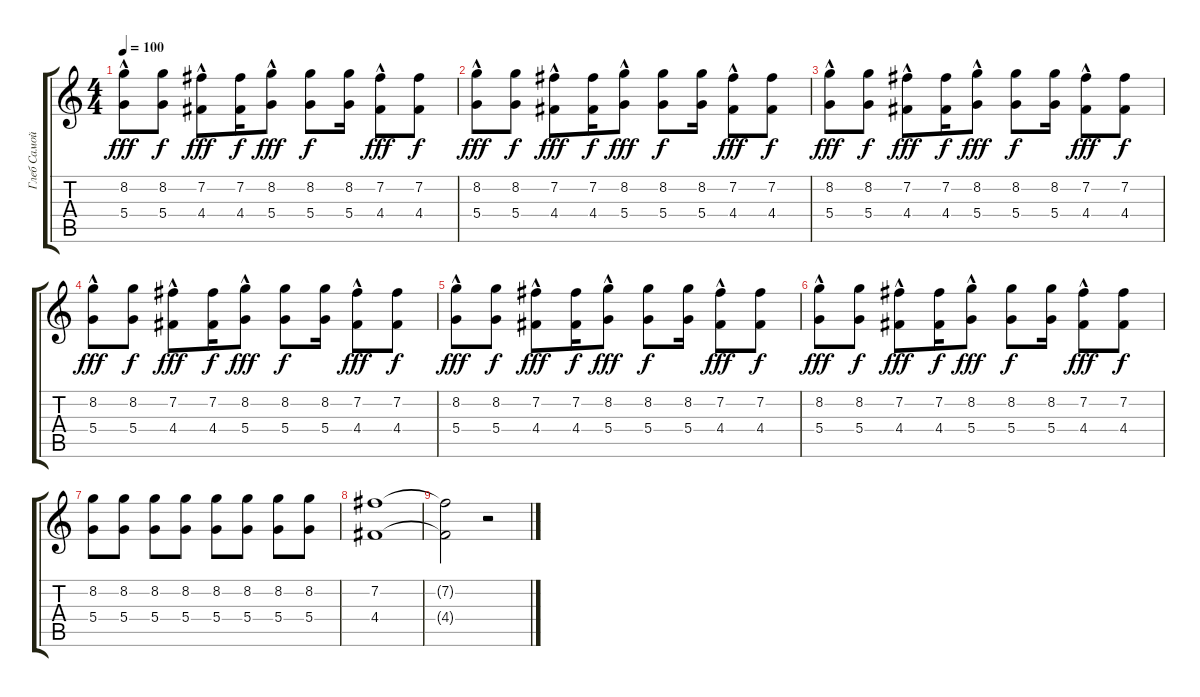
\track ("Глеб Самойлов" "Глеб Самой") {instrument distortionguitar}
\staff {score tabs}
\tuning (E4 B3 G3 D3 A2 E2) {hide}
\ts (4 4)
\tempo 100
\clef g2
\ks c
(8.2{hac} 5.4{hac}).8{dy fff} (8.2 5.4).8{dy f} (7.2{hac} 4.4{hac}).8{dy fff} (7.2 4.4).16{dy f} (8.2{hac} 5.4{hac}).8{dy fff} (8.2 5.4).8{dy f} (8.2 5.4).16 (7.2{hac} 4.4{hac}).8{dy fff} (7.2 4.4).8{dy f} |
(8.2{hac} 5.4{hac}).8{dy fff} (8.2 5.4).8{dy f} (7.2{hac} 4.4{hac}).8{dy fff} (7.2 4.4).16{dy f} (8.2{hac} 5.4{hac}).8{dy fff} (8.2 5.4).8{dy f} (8.2 5.4).16 (7.2{hac} 4.4{hac}).8{dy fff} (7.2 4.4).8{dy f} |
(8.2{hac} 5.4{hac}).8{dy fff} (8.2 5.4).8{dy f} (7.2{hac} 4.4{hac}).8{dy fff} (7.2 4.4).16{dy f} (8.2{hac} 5.4{hac}).8{dy fff} (8.2 5.4).8{dy f} (8.2 5.4).16 (7.2{hac} 4.4{hac}).8{dy fff} (7.2 4.4).8{dy f} |
(8.2{hac} 5.4{hac}).8{dy fff} (8.2 5.4).8{dy f} (7.2{hac} 4.4{hac}).8{dy fff} (7.2 4.4).16{dy f} (8.2{hac} 5.4{hac}).8{dy fff} (8.2 5.4).8{dy f} (8.2 5.4).16 (7.2{hac} 4.4{hac}).8{dy fff} (7.2 4.4).8{dy f} |
(8.2{hac} 5.4{hac}).8{dy fff} (8.2 5.4).8{dy f} (7.2{hac} 4.4{hac}).8{dy fff} (7.2 4.4).16{dy f} (8.2{hac} 5.4{hac}).8{dy fff} (8.2 5.4).8{dy f} (8.2 5.4).16 (7.2{hac} 4.4{hac}).8{dy fff} (7.2 4.4).8{dy f} |
(8.2{hac} 5.4{hac}).8{dy fff} (8.2 5.4).8{dy f} (7.2{hac} 4.4{hac}).8{dy fff} (7.2 4.4).16{dy f} (8.2{hac} 5.4{hac}).8{dy fff} (8.2 5.4).8{dy f} (8.2 5.4).16 (7.2{hac} 4.4{hac}).8{dy fff} (7.2 4.4).8{dy f} |
(8.2 5.4).8 (8.2 5.4).8 (8.2 5.4).8 (8.2 5.4).8 (8.2 5.4).8 (8.2 5.4).8 (8.2 5.4).8 (8.2 5.4).8 |
(7.2 4.4).1 |
(7.2{t} 4.4{t}).2 r.2
